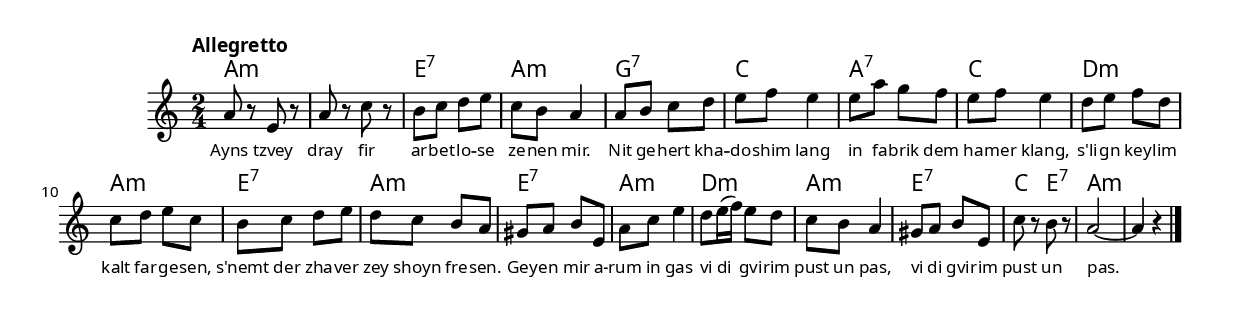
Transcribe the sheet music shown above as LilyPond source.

\version "2.18.2"
\language "english"
\include "../../../../templates/preamble.ly"

mel = \relative g' {
  a8 r e r    |
  a r c r    |
  b c d e    |
  c b a4     |
  a8 b c d   |
  e f e4     |
  e8 a g f   |
  e f e4     |
  d8 e f d   |
  c d e c   |
  b c d e    |
  d c b a    |
  gs a b e,   |
  a c e4     |
  d8 e16( f) e8 d |
  c b a4     |
  gs8 a b e,  |
  c' r b r   |
  a2~   |
  a4 r
  }

acc = \chordmode {
  a2:m  |
  a:m   |
  e:7      |
  a:m      |
  g:7      |
  c       |
  a:7      |
  c       |
  d:m      |
  a:m      |
  e:7      |
  a:m      |
  e:7      |
  a:m      |
  d:m      |
  a:m      |
  e:7      |
  c4 e4:7  |
  a2:m      |
  a:m
  }

\score {
  <<
    \new ChordNames {
        \acc

        }
    \new Staff {
      \clef treble
      \key a \minor
      \time 2/4
      \tempo Allegretto
      \new Voice = "melody" {
        \mel
\bar "|."

        }
      }
    \new Lyrics \lyricsto "melody" {
      Ayns tzvey dray fir
ar -- bet -- lo -- se ze -- nen mir.
Nit ge -- hert kha -- do -- shim lang
in fa -- brik dem ha -- mer klang,
s'li -- gn key -- lim kalt far -- ge -- sen,
s'nemt der zha -- ver zey shoyn fre -- sen.
Gey -- en mir a -- rum in gas
vi di gvi -- rim pust un pas,
vi di gvi -- rim pust un pas.

      }
    >>
  }
